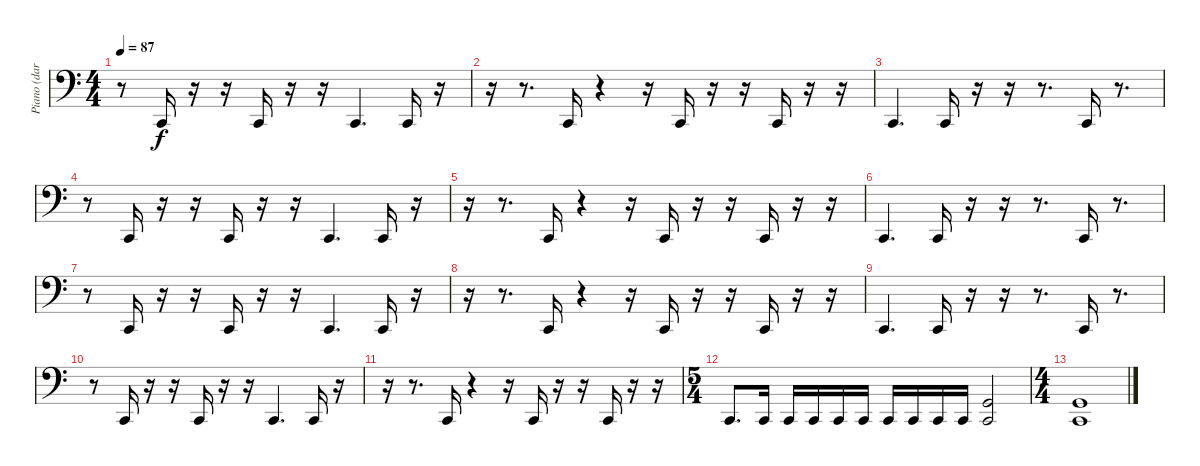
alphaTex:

\track ("Piano (dark)" "Piano (dar") {instrument acousticgrandpiano}
\staff {score}
\tuning (G2 D2 A1 E1) {hide}
\ts (4 4)
\tempo 87
\clef f4
\ks c
r.8{dy f} 3.3.16 r.16 r.16 3.3.16 r.16 r.16 3.3.4{d} 3.3.16 r.16 |
r.16 r.8{d} 3.3.16 r.4 r.16 3.3.16 r.16 r.16 3.3.16 r.16 r.16 |
3.3.4{d} 3.3.16 r.16 r.16 r.8{d} 3.3.16 r.8{d} |
r.8 3.3.16 r.16 r.16 3.3.16 r.16 r.16 3.3.4{d} 3.3.16 r.16 |
r.16 r.8{d} 3.3.16 r.4 r.16 3.3.16 r.16 r.16 3.3.16 r.16 r.16 |
3.3.4{d} 3.3.16 r.16 r.16 r.8{d} 3.3.16 r.8{d} |
r.8 3.3.16 r.16 r.16 3.3.16 r.16 r.16 3.3.4{d} 3.3.16 r.16 |
r.16 r.8{d} 3.3.16 r.4 r.16 3.3.16 r.16 r.16 3.3.16 r.16 r.16 |
3.3.4{d} 3.3.16 r.16 r.16 r.8{d} 3.3.16 r.8{d} |
r.8 3.3.16 r.16 r.16 3.3.16 r.16 r.16 3.3.4{d} 3.3.16 r.16 |
r.16 r.8{d} 3.3.16 r.4 r.16 3.3.16 r.16 r.16 3.3.16 r.16 r.16 |
\ts (5 4)
3.3.8{d} 3.3.16 3.3.16 3.3.16 3.3.16 3.3.16 3.3.16 3.3.16 3.3.16 3.3.16 (0.1 3.3).2 |
\ts (4 4)
(0.1 3.3).1
